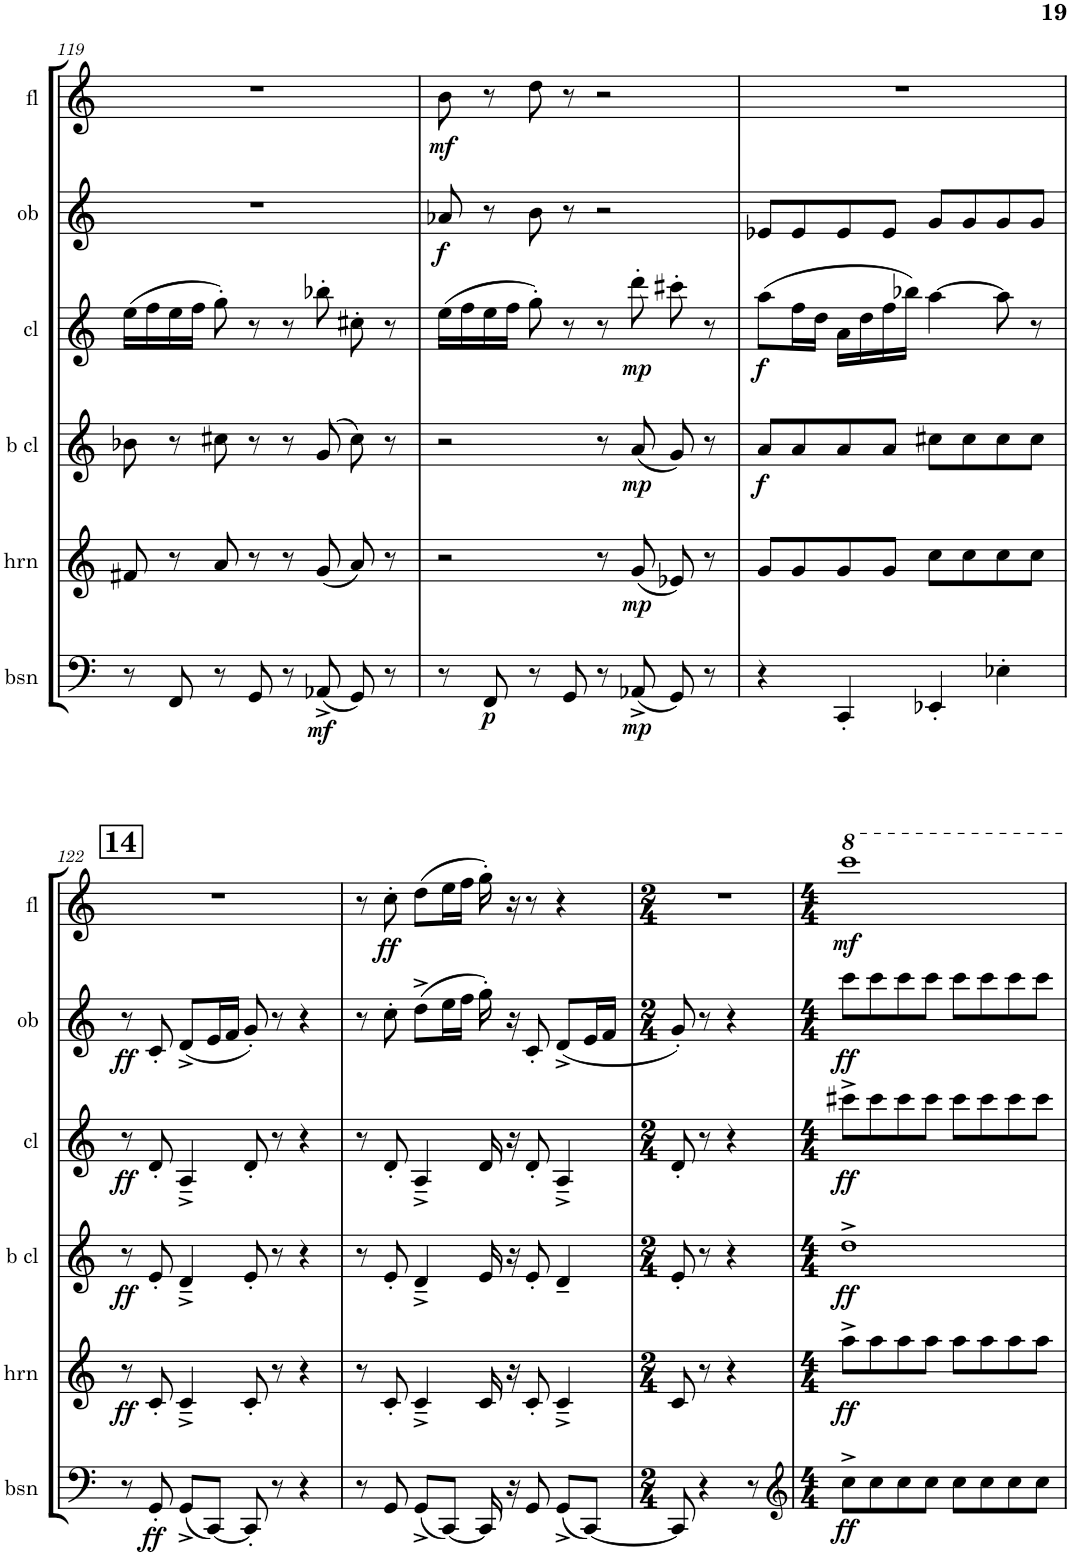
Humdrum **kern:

**kern	**dynam	**kern	**dynam	**kern	**dynam	**kern	**dynam	**kern	**dynam	**kern	**dynam
*part6	*part6	*part5	*part5	*part4	*part4	*part3	*part3	*part2	*part2	*part1	*part1
*staff6	*staff6	*staff5	*staff5	*staff4	*staff4	*staff3	*staff3	*staff2	*staff2	*staff1	*staff1
*I"Bassoon	*	*I"Horn in F	*	*I"Bb Bass Clarinet	*	*I"Bb Clarinet	*	*I"Oboe	*	*I"Flute	*
*I'bsn	*	*I'hrn	*	*I'b cl	*	*I'cl	*	*I'ob	*	*I'fl	*
!!LO:PB:g=z
*clefF4	*	*clefF4	*	*clefG2	*	*clefG2	*	*clefG2	*	*clefG2	*
*	*	*Trd4c7	*	*Trd8c14	*	*Trd1c2	*	*	*	*	*
*k[]	*	*k[]	*	*k[]	*	*k[]	*	*k[]	*	*k[]	*
*M4/4	*	*M4/4	*	*M4/4	*	*M4/4	*	*M4/4	*	*M4/4	*
=119	=119	=119	=119	=119	=119	=119	=119	=119	=119	=119	=119
8r	.	8f#X/	.	8b-X\	.	(16ee\LL	.	1r	.	1r	.
.	.	.	.	.	.	16ff\	.	.	.	.	.
8FF/	.	8r	.	8r	.	16ee\	.	.	.	.	.
.	.	.	.	.	.	16ff\JJ	.	.	.	.	.
8r	.	8a/	.	8cc#X\	.	8gg'\)	.	.	.	.	.
8GG/	.	8r	.	8r	.	8r	.	.	.	.	.
8r	.	8r	.	8r	.	8r	.	.	.	.	.
!	!LO:DY:b	!	!	!	!	!	!	!	!	!	!
(8AA-X^/	mf	(8g/	.	(8g/	.	8bb-X'\	.	.	.	.	.
8GG/)	.	8a/)	.	8cc#\)	.	8cc#X'\	.	.	.	.	.
8r	.	8r	.	8r	.	8r	.	.	.	.	.
=120	=120	=120	=120	=120	=120	=120	=120	=120	=120	=120	=120
!	!	!	!	!	!	!	!	!	!LO:DY:b	!	!LO:DY:b
8r	.	2r	.	2r	.	(16ee\LL	.	8a-X/	f	8b\	mf
.	.	.	.	.	.	16ff\	.	.	.	.	.
!	!LO:DY:b	!	!	!	!	!	!	!	!	!	!
8FF/	p	.	.	.	.	16ee\	.	8r	.	8r	.
.	.	.	.	.	.	16ff\JJ	.	.	.	.	.
8r	.	.	.	.	.	8gg'\)	.	8b\	.	8dd\	.
8GG/	.	.	.	.	.	8r	.	8r	.	8r	.
8r	.	8r	.	8r	.	8r	.	2r	.	2r	.
!	!LO:DY:b	!	!LO:DY:b	!	!LO:DY:b	!	!LO:DY:b	!	!	!	!
(8AA-X^/	mp	(8g/	mp	(8a/	mp	8ddd'\	mp	.	.	.	.
8GG/)	.	8e-X/)	.	8g/)	.	8ccc#X'\	.	.	.	.	.
8r	.	8r	.	8r	.	8r	.	.	.	.	.
=121	=121	=121	=121	=121	=121	=121	=121	=121	=121	=121	=121
!	!	!	!	!	!LO:DY:b	!	!LO:DY:b	!	!	!	!
4r	.	8g/L	.	8a/L	f	(8aa\L	f	8e-X/L	.	1r	.
.	.	8g/	.	8a/	.	16ff\L	.	8e-/	.	.	.
.	.	.	.	.	.	16dd\JJ	.	.	.	.	.
4CC'/	.	8g/	.	8a/	.	16a\LL	.	8e-/	.	.	.
.	.	.	.	.	.	16dd\	.	.	.	.	.
.	.	8g/J	.	8a/J	.	16ff\	.	8e-/J	.	.	.
.	.	.	.	.	.	16bb-X\JJ)	.	.	.	.	.
4EE-X'/	.	8cc\L	.	8cc#X\L	.	[4aa\	.	8g/L	.	.	.
.	.	8cc\	.	8cc#\	.	.	.	8g/	.	.	.
4E-X'\	.	8cc\	.	8cc#\	.	8aa\]	.	8g/	.	.	.
.	.	8cc\J	.	8cc#\J	.	8r	.	8g/J	.	.	.
!!LO:LB:g=z
!!LO:REH:place=s1:a:B:cj:fs=14:t=14
=122	=122	=122	=122	=122	=122	=122	=122	=122	=122	=122	=122
!	!	!	!LO:DY:b	!	!LO:DY:b	!	!LO:DY:b	!	!LO:DY:b	!	!
8r	.	8r	ff	8r	ff	8r	ff	8r	ff	1r	.
!	!LO:DY:b	!	!	!	!	!	!	!	!	!	!
8GG'/	ff	8c'/	.	8e'/	.	8d'/	.	8c'/	.	.	.
(8GG^/L	.	4c~^/	.	4d~^/	.	4A~^/	.	(8d^/L	.	.	.
[8CC/J)	.	.	.	.	.	.	.	16e/L	.	.	.
.	.	.	.	.	.	.	.	16f/JJ	.	.	.
8CC'/]	.	8c'/	.	8e'/	.	8d'/	.	8g'/)	.	.	.
8r	.	8r	.	8r	.	8r	.	8r	.	.	.
4r	.	4r	.	4r	.	4r	.	4r	.	.	.
=123	=123	=123	=123	=123	=123	=123	=123	=123	=123	=123	=123
8r	.	8r	.	8r	.	8r	.	8r	.	8r	.
!	!	!	!	!	!	!	!	!	!	!	!LO:DY:b
8GG/	.	8c'/	.	8e'/	.	8d'/	.	8cc'\	.	8cc'\	ff
(8GG^/L	.	4c~^/	.	4d~^/	.	4A~^/	.	(8dd^\L	.	(8dd\L	.
[8CC/J)	.	.	.	.	.	.	.	16ee\L	.	16ee\L	.
.	.	.	.	.	.	.	.	16ff\JJ	.	16ff\JJ	.
16CC/]	.	16c/	.	16e/	.	16d/	.	16gg'\)	.	16gg'\)	.
16r	.	16r	.	16r	.	16r	.	16r	.	16r	.
8GG/	.	8c'/	.	8e'/	.	8d'/	.	8c'/	.	8r	.
(8GG^/L	.	4c~^/	.	4d~/	.	4A~^/	.	(8d^/L	.	4r	.
[8CC/J)	.	.	.	.	.	.	.	16e/L	.	.	.
.	.	.	.	.	.	.	.	16f/JJ	.	.	.
=124	=124	=124	=124	=124	=124	=124	=124	=124	=124	=124	=124
*M2/4	*	*M2/4	*	*M2/4	*	*M2/4	*	*M2/4	*	*M2/4	*
8CC/]	.	8c/	.	8e'/	.	8d'/	.	8g'/)	.	2r	.
4r	.	8r	.	8r	.	8r	.	8r	.	.	.
.	.	4r	.	4r	.	4r	.	4r	.	.	.
8r	.	.	.	.	.	.	.	.	.	.	.
=125	=125	=125	=125	=125	=125	=125	=125	=125	=125	=125	=125
*clefG2	*	*	*	*	*	*	*	*	*	*	*
*M4/4	*	*M4/4	*	*M4/4	*	*M4/4	*	*M4/4	*	*M4/4	*
!	!LO:DY:b	!	!LO:DY:b	!	!LO:DY:b	!	!LO:DY:b	!	!LO:DY:b	!	!LO:DY:b
8cc^\L	ff	8aa^\L	ff	1dd^	ff	8ccc#X^\L	ff	8ccc\L	ff	1cccc	mf
8cc\	.	8aa\	.	.	.	8ccc#\	.	8ccc\	.	.	.
8cc\	.	8aa\	.	.	.	8ccc#\	.	8ccc\	.	.	.
8cc\J	.	8aa\J	.	.	.	8ccc#\J	.	8ccc\J	.	.	.
8cc\L	.	8aa\L	.	.	.	8ccc#\L	.	8ccc\L	.	.	.
8cc\	.	8aa\	.	.	.	8ccc#\	.	8ccc\	.	.	.
8cc\	.	8aa\	.	.	.	8ccc#\	.	8ccc\	.	.	.
8cc\J	.	8aa\J	.	.	.	8ccc#\J	.	8ccc\J	.	.	.
=	=	=	=	=	=	=	=	=	=	=	=
*-	*-	*-	*-	*-	*-	*-	*-	*-	*-	*-	*-
